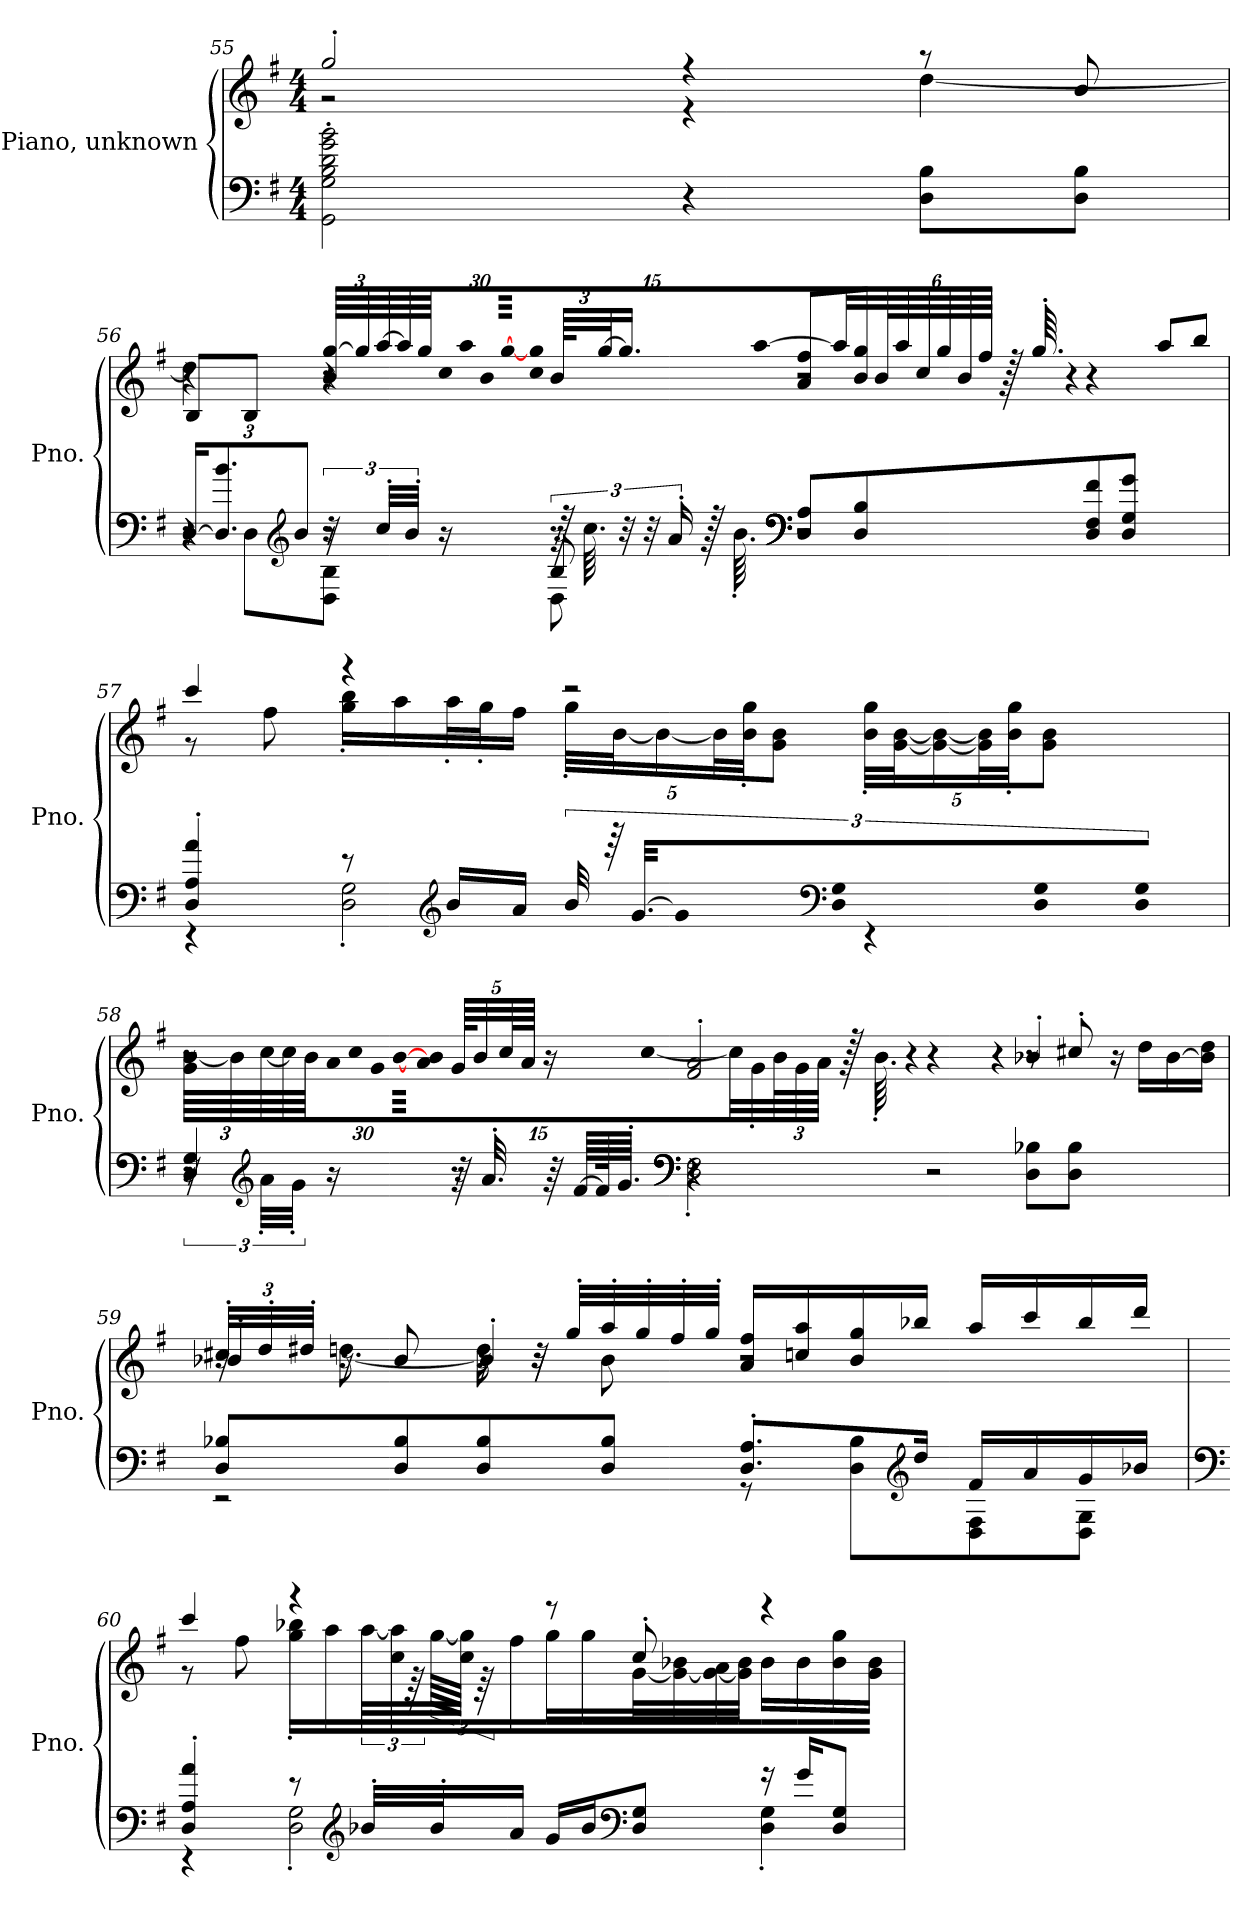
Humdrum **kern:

**kern	**kern
*part1	*part1
*staff2	*staff1
*I"Piano, unknown	*
*I'Pno.	*
*clefF4	*clefG2
*k[f#]	*k[f#]
*M4/4	*M4/4
=55	=55
*	*^
2GG\' 2G\' 2B\' 2d\' 2g\' 2b\'	2gg'/	2r
4r	4r	4r
8D\ 8B\L	8r	[4dd\
8D\ 8B\J	8b/	.
*	*v	*v
!!LO:LB:g=z
=56	=56
*Xbrackettup	*
*^	*^
*	*^	*	*^
*	*	*^	*	*	*
[24D/KL	8r	4r	4r	4r	4dd\]	8B/L
12.D/] 12.b/	.	.	.	.	.	.
.	8D\L	.	.	.	.	8B/J
*clefG2	*	*	*	*	*	*
12b/J	.	.	.	.	.	.
*brackettup	*	*	*	*Xbrackettup	*	*
48r	8D\ 8B\J	8r	8r	96b/ [96gg/LLLL	4r	8r
.	.	.	.	96gg/]	.	.
48cc'/LLL	.	.	.	[96aa/	.	.
.	.	.	.	64aa/]	.	.
48b'/JJJ	.	.	.	.	.	.
.	.	.	.	64gg/	.	.
!	!	!	!	!LO:N:vis=256	!	!
16r	.	.	.	1920%17cc/L	.	.
!	!	!	!	!LO:N:vis=256	!	!
.	.	.	.	1920%17aa/	.	.
!	!	!	!	!LO:N:vis=256	!	!
.	.	.	.	1920%17b/J	.	.
!	!	!	!	!LO:N:vis=64	!	!
.	.	.	.	[960%17gg/	.	.
.	.	.	.	1920ryy	.	.
!	!	!	!	!LO:N:vis=256	!	!
.	.	.	.	1920%17cc/ 1920%17gg/]L	.	.
!	!	!	!	!LO:N:vis=256	!	!
.	.	.	.	[1920%17aa/JJ	.	.
12r	128r	8B/	8D\	32aa/]	.	96b/KLLL
.	64.cc\	.	.	.	.	.
.	.	.	.	.	.	[48gg/J
.	32r	.	.	96b/L	.	16.gg/JJ]
.	.	.	.	96aa/	.	.
.	.	.	.	96cc/	.	.
.	32r	.	.	96gg/	.	.
.	.	.	.	96b/	.	.
24a'/	.	.	.	96ff#/JJJJ	.	.
.	128r	.	.	128r	.	.
.	64.b'\	.	.	64.gg'/	.	.
*clefF4	*	*	*	*	*	*
8D/ 8A/L	2r	2r	2r	4r	2r	8a/ 8ff#/L
8D/ 8B/	.	.	.	.	.	8b/ 8gg/J
8D/ 8F#/ 8f#/	.	.	.	8aa/L	.	4r
8D/ 8G/ 8g/J	.	.	.	8bb/J	.	.
*	*v	*v	*v	*	*	*
*	*	*	*v	*v
!!LO:PB:g=z
=57	=57	=57	=57
4D/' 4A/' 4a/'	4r	4ccc/	8r
.	.	.	8ff#\
8r	2D\' 2G\'	4r	16gg\' 16bb\'LL
.	.	.	16aa\
*clefG2	*	*	*
16b/LL	.	.	32aa'\L
.	.	.	32gg'\J
16a/JJ	.	.	16ff#\JJ
48b/	.	2r	40gg'\LLL
96r	.	.	.
.	.	.	[40b\J
[48.g/KLL	.	.	.
.	.	.	20b\_
16g/J]	.	.	.
.	.	.	40b\L]
*clefF4	*	*	*
8D/ 8G/	.	.	40b\' 40gg\'JJ
.	.	.	10g\ 10b\J
8D/ 8G/	4r	.	40b\' 40gg\'LLL
.	.	.	[40g\ [40b\J
.	.	.	20g\_ 20b\_
.	.	.	40g\] 40b\]L
8D/ 8G/J	.	.	40b\' 40gg\'JJ
.	.	.	10g\ 10b\J
!!LO:LB:g=z
=58	=58	=58	=58
*	*^	*	*^
8r	48r	4D/ 4G/	2r	96g\ [96b\LLLL	8r
.	.	.	.	96b\]	.
*clefG2	*	*	*	*	*
.	48a'\LLL	.	.	[96cc\	.
.	.	.	.	64cc\]	.
.	48g'\JJJ	.	.	.	.
.	.	.	.	64b\	.
!	!	!	!	!LO:N:vis=256	!
.	16r	.	.	1920%17a\L	.
!	!	!	!	!LO:N:vis=256	!
.	.	.	.	1920%17cc\	.
!	!	!	!	!LO:N:vis=256	!
.	.	.	.	1920%17g\J	.
!	!	!	!	!LO:N:vis=64	!
.	.	.	.	[960%17b\	.
.	.	.	.	1920ryy	.
!	!	!	!	!LO:N:vis=256	!
.	.	.	.	1920%17a\ 1920%17b\]L	.
!	!	!	!	!LO:N:vis=256	!
.	.	.	.	[1920%17cc\JJ	.
64r	8r	.	.	32cc\]	80g/KLLL
.	.	.	.	.	40b/
32.a'/	.	.	.	.	.
.	.	.	.	32g'\	.
.	.	.	.	.	80cc/L
.	.	.	.	.	80a/JJJJ
64r	.	.	.	96b\L	16r
.	.	.	.	96g\	.
[64f#/LLLL	.	.	.	.	.
.	.	.	.	96a\JJJJ	.
128f#/K]	.	.	.	128r	.
64.g'/JJJJ	.	.	.	64.b'\	.
*clefF4	*	*	*	*	*
4r	2D\' 2F#\'	4r	.	4r	2f#/' 2a/'
2r	.	2r	4r	4r	.
.	8D\ 8B-X\L	.	8r	16r	4b-X'/
.	.	.	.	16dd\LL	.
.	8D\ 8B-\J	.	8cc#X'/	[16b-\	.
.	.	.	.	16b-\] 16dd\JJ	.
*	*v	*v	*	*	*
!!LO:LB:g=z	!!	!!
=59	=59	=59	=59	=59
8D/ 8B-X/L	2r	48cc#X'/LLL	16r	4b-X'/
.	.	48dd'/	.	.
.	.	48dd#X'/JJJ	.	.
.	.	16r	[8.ddn\	.
8D/ 8B-/	.	8b-/	.	.
8D/ 8B-/	.	16r	16dd\]	4b-'/
.	.	32r	16r	.
.	.	32gg'/LLL	.	.
8D/ 8B-/J	.	32aa'/	8b-\	.
.	.	32gg'/	.	.
.	.	32ff#'/	.	.
.	.	32gg'/JJJ	.	.
8.D/' 8.A/'L	8r	16a/ 16ff#/LL	2r	2r
.	.	16ccn/ 16aa/	.	.
.	8D\ 8B-\L	16b-/ 16gg/	.	.
*clefG2	*	*	*	*
16dd/Jk	.	16bb-X/JJ	.	.
16f#/LL	8D\ 8F#\	16aa/LL	.	.
16a/	.	16ccc/	.	.
16g/	8D\ 8G\J	16bb-/	.	.
16b-X/JJ	.	16ddd/JJ	.	.
*	*	*v	*v	*v
!!LO:LB:g=z
=60	=60	=60
*clefF4	*	*
*	*	*^
4D/' 4A/' 4a/'	4r	4ccc/	8r
.	.	.	8ff#\
8r	2D\' 2G\'	4r	16gg\' 16bb-X\'LL
.	.	.	16aa\
*clefG2	*	*	*
*	*	*	*brackettup
32b-X'/LLL	.	.	[96aa\LL
.	.	.	96cc\ 96aa\]JJJJ
.	.	.	96r
32b-'/J	.	.	[96gg\LLLL
.	.	.	96cc\ 96gg\]JJJJ
.	.	.	96r
16a/JJ	.	.	16ff#\
16g/LL	.	8r	16gg\LL
16b-/J	.	.	16gg\
*clefF4	*	*	*
8D/ 8G/J	.	8cc'/	[32g\L
.	.	.	32g\_ 32b-X\
.	.	.	32g\_ 32a\
.	.	.	32g\] 32b-\JJJ
16r	4D\' 4G\'	4r	16b-\LL
16g/KL	.	.	16b-\
8D/ 8G/J	.	.	16b-\ 16gg\
.	.	.	16g\ 16b-\JJ
*v	*v	*	*
*	*v	*v
=	=
*-	*-
